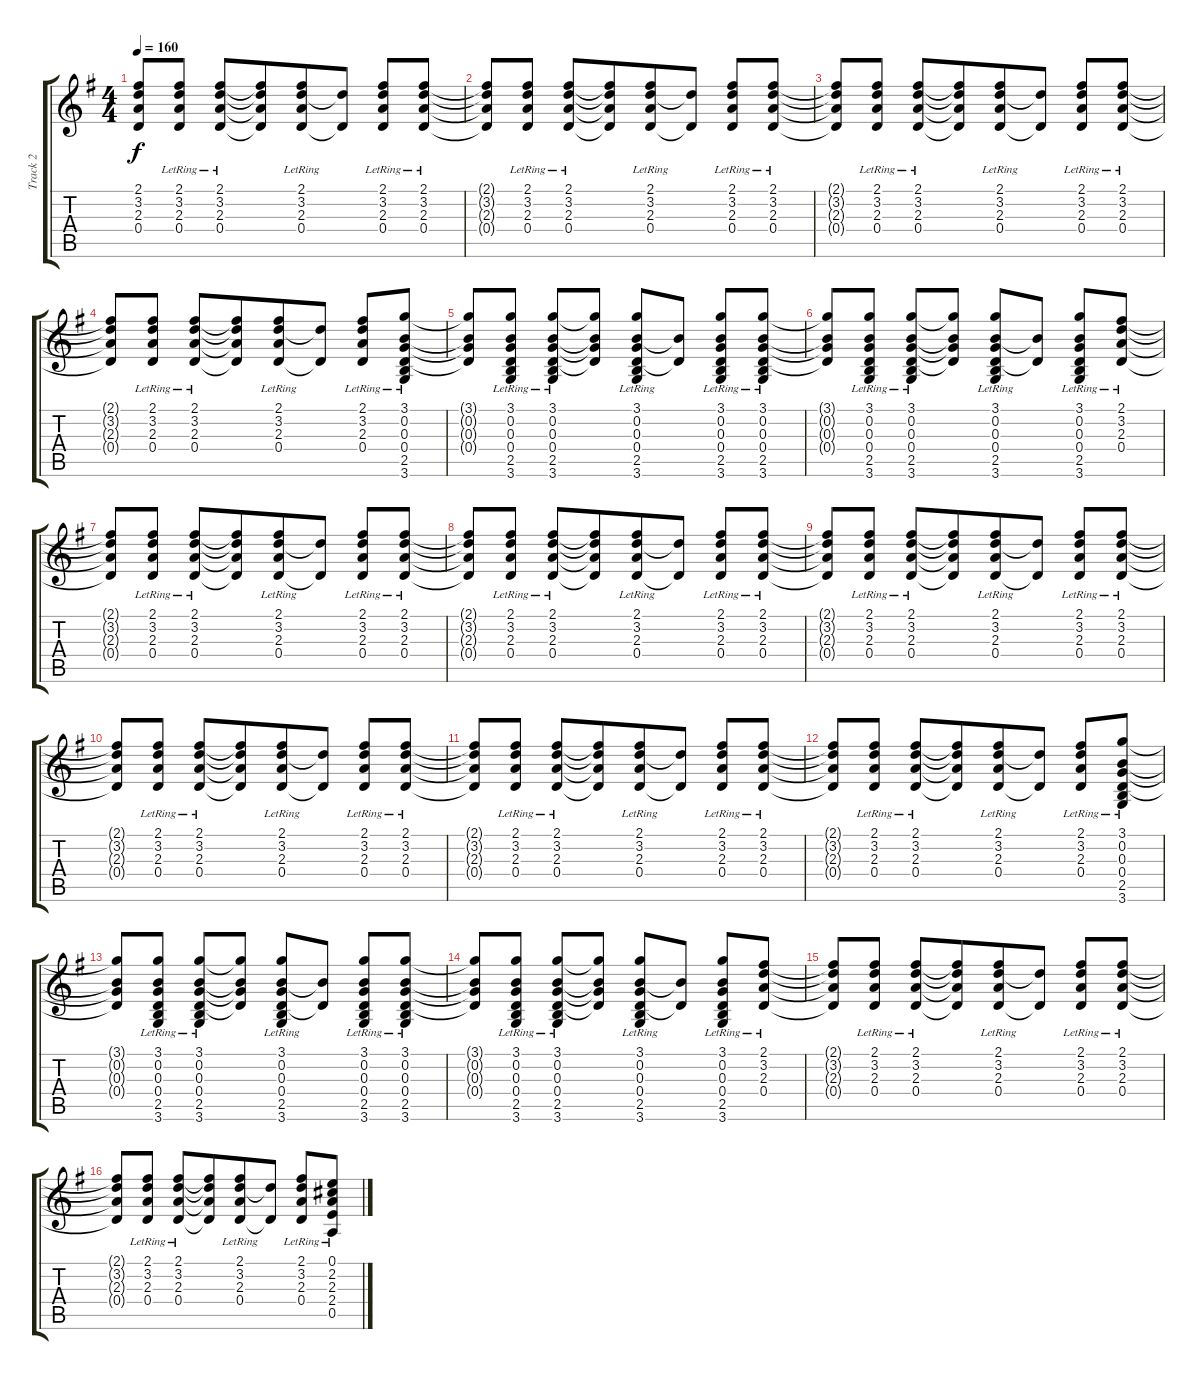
\track ("Track 2" "Track 2") {instrument acousticguitarsteel}
\staff {score tabs}
\tuning (E4 B3 G3 D3 A2 E2) {hide}
\ts (4 4)
\tempo 160
\clef g2
\ks g
(2.1{t} 3.2{t} 2.3{t} 0.4{t}).8{dy f} (2.1{lr} 3.2{lr} 2.3{lr} 0.4{lr}).8 (2.1{lr} 3.2{lr} 2.3{lr} 0.4{lr}).8 (2.1{t} 3.2{t} 2.3{t} 0.4{t}).8{beam merge} (2.1{lr} 3.2{lr} 2.3{lr} 0.4{lr}).8 (3.2{t} 0.4{t}).8 (2.1{lr} 3.2{lr} 2.3{lr} 0.4{lr}).8 (2.1{lr} 3.2{lr} 2.3{lr} 0.4{lr}).8 |
(2.1{t} 3.2{t} 2.3{t} 0.4{t}).8 (2.1{lr} 3.2{lr} 2.3{lr} 0.4{lr}).8 (2.1{lr} 3.2{lr} 2.3{lr} 0.4{lr}).8 (2.1{t} 3.2{t} 2.3{t} 0.4{t}).8{beam merge} (2.1{lr} 3.2{lr} 2.3{lr} 0.4{lr}).8 (3.2{t} 0.4{t}).8 (2.1{lr} 3.2{lr} 2.3{lr} 0.4{lr}).8 (2.1{lr} 3.2{lr} 2.3{lr} 0.4{lr}).8 |
(2.1{t} 3.2{t} 2.3{t} 0.4{t}).8 (2.1{lr} 3.2{lr} 2.3{lr} 0.4{lr}).8 (2.1{lr} 3.2{lr} 2.3{lr} 0.4{lr}).8 (2.1{t} 3.2{t} 2.3{t} 0.4{t}).8{beam merge} (2.1{lr} 3.2{lr} 2.3{lr} 0.4{lr}).8 (3.2{t} 0.4{t}).8 (2.1{lr} 3.2{lr} 2.3{lr} 0.4{lr}).8 (2.1{lr} 3.2{lr} 2.3{lr} 0.4{lr}).8 |
(2.1{t} 3.2{t} 2.3{t} 0.4{t}).8 (2.1{lr} 3.2{lr} 2.3{lr} 0.4{lr}).8 (2.1{lr} 3.2{lr} 2.3{lr} 0.4{lr}).8 (2.1{t} 3.2{t} 2.3{t} 0.4{t}).8{beam merge} (2.1{lr} 3.2{lr} 2.3{lr} 0.4{lr}).8 (3.2{t} 0.4{t}).8 (2.1{lr} 3.2{lr} 2.3{lr} 0.4{lr}).8 (3.1{lr} 0.2{lr} 0.3{lr} 0.4{lr} 2.5 3.6).8 |
(3.1{t} 0.2{t} 0.3{t} 0.4{t}).8 (3.1{lr} 0.2{lr} 0.3{lr} 0.4{lr} 2.5{lr} 3.6{lr}).8 (3.1{lr} 0.2{lr} 0.3{lr} 0.4{lr} 2.5{lr} 3.6{lr}).8 (3.1{t} 0.2{t} 0.3{t} 0.4{t}).8 (3.1{lr} 0.2{lr} 0.3{lr} 0.4{lr} 2.5{lr} 3.6{lr}).8 (0.2{t} 0.4{t}).8 (3.1{lr} 0.2{lr} 0.3{lr} 0.4{lr} 2.5{lr} 3.6{lr}).8 (3.1{lr} 0.2{lr} 0.3{lr} 0.4{lr} 2.5{lr} 3.6{lr}).8 |
(3.1{t} 0.2{t} 0.3{t} 0.4{t}).8 (3.1{lr} 0.2{lr} 0.3{lr} 0.4{lr} 2.5{lr} 3.6{lr}).8 (3.1{lr} 0.2{lr} 0.3{lr} 0.4{lr} 2.5{lr} 3.6{lr}).8 (3.1{t} 0.2{t} 0.3{t} 0.4{t}).8 (3.1{lr} 0.2{lr} 0.3{lr} 0.4{lr} 2.5{lr} 3.6{lr}).8 (0.2{t} 0.4{t}).8 (3.1{lr} 0.2{lr} 0.3{lr} 0.4{lr} 2.5{lr} 3.6{lr}).8 (2.1{lr} 3.2{lr} 2.3{lr} 0.4{lr}).8 |
(2.1{t} 3.2{t} 2.3{t} 0.4{t}).8 (2.1{lr} 3.2{lr} 2.3{lr} 0.4{lr}).8 (2.1{lr} 3.2{lr} 2.3{lr} 0.4{lr}).8 (2.1{t} 3.2{t} 2.3{t} 0.4{t}).8{beam merge} (2.1{lr} 3.2{lr} 2.3{lr} 0.4{lr}).8 (3.2{t} 0.4{t}).8 (2.1{lr} 3.2{lr} 2.3{lr} 0.4{lr}).8 (2.1{lr} 3.2{lr} 2.3{lr} 0.4{lr}).8 |
(2.1{t} 3.2{t} 2.3{t} 0.4{t}).8 (2.1{lr} 3.2{lr} 2.3{lr} 0.4{lr}).8 (2.1{lr} 3.2{lr} 2.3{lr} 0.4{lr}).8 (2.1{t} 3.2{t} 2.3{t} 0.4{t}).8{beam merge} (2.1{lr} 3.2{lr} 2.3{lr} 0.4{lr}).8 (3.2{t} 0.4{t}).8 (2.1{lr} 3.2{lr} 2.3{lr} 0.4{lr}).8 (2.1{lr} 3.2{lr} 2.3{lr} 0.4{lr}).8 |
(2.1{t} 3.2{t} 2.3{t} 0.4{t}).8 (2.1{lr} 3.2{lr} 2.3{lr} 0.4{lr}).8 (2.1{lr} 3.2{lr} 2.3{lr} 0.4{lr}).8 (2.1{t} 3.2{t} 2.3{t} 0.4{t}).8{beam merge} (2.1{lr} 3.2{lr} 2.3{lr} 0.4{lr}).8 (3.2{t} 0.4{t}).8 (2.1{lr} 3.2{lr} 2.3{lr} 0.4{lr}).8 (2.1{lr} 3.2{lr} 2.3{lr} 0.4{lr}).8 |
(2.1{t} 3.2{t} 2.3{t} 0.4{t}).8 (2.1{lr} 3.2{lr} 2.3{lr} 0.4{lr}).8 (2.1{lr} 3.2{lr} 2.3{lr} 0.4{lr}).8 (2.1{t} 3.2{t} 2.3{t} 0.4{t}).8{beam merge} (2.1{lr} 3.2{lr} 2.3{lr} 0.4{lr}).8 (3.2{t} 0.4{t}).8 (2.1{lr} 3.2{lr} 2.3{lr} 0.4{lr}).8 (2.1{lr} 3.2{lr} 2.3{lr} 0.4{lr}).8 |
(2.1{t} 3.2{t} 2.3{t} 0.4{t}).8 (2.1{lr} 3.2{lr} 2.3{lr} 0.4{lr}).8 (2.1{lr} 3.2{lr} 2.3{lr} 0.4{lr}).8 (2.1{t} 3.2{t} 2.3{t} 0.4{t}).8{beam merge} (2.1{lr} 3.2{lr} 2.3{lr} 0.4{lr}).8 (3.2{t} 0.4{t}).8 (2.1{lr} 3.2{lr} 2.3{lr} 0.4{lr}).8 (2.1{lr} 3.2{lr} 2.3{lr} 0.4{lr}).8 |
(2.1{t} 3.2{t} 2.3{t} 0.4{t}).8 (2.1{lr} 3.2{lr} 2.3{lr} 0.4{lr}).8 (2.1{lr} 3.2{lr} 2.3{lr} 0.4{lr}).8 (2.1{t} 3.2{t} 2.3{t} 0.4{t}).8{beam merge} (2.1{lr} 3.2{lr} 2.3{lr} 0.4{lr}).8 (3.2{t} 0.4{t}).8 (2.1{lr} 3.2{lr} 2.3{lr} 0.4{lr}).8 (3.1{lr} 0.2{lr} 0.3{lr} 0.4{lr} 2.5 3.6).8 |
(3.1{t} 0.2{t} 0.3{t} 0.4{t}).8 (3.1{lr} 0.2{lr} 0.3{lr} 0.4{lr} 2.5{lr} 3.6{lr}).8 (3.1{lr} 0.2{lr} 0.3{lr} 0.4{lr} 2.5{lr} 3.6{lr}).8 (3.1{t} 0.2{t} 0.3{t} 0.4{t}).8 (3.1{lr} 0.2{lr} 0.3{lr} 0.4{lr} 2.5{lr} 3.6{lr}).8 (0.2{t} 0.4{t}).8 (3.1{lr} 0.2{lr} 0.3{lr} 0.4{lr} 2.5{lr} 3.6{lr}).8 (3.1{lr} 0.2{lr} 0.3{lr} 0.4{lr} 2.5{lr} 3.6{lr}).8 |
(3.1{t} 0.2{t} 0.3{t} 0.4{t}).8 (3.1{lr} 0.2{lr} 0.3{lr} 0.4{lr} 2.5{lr} 3.6{lr}).8 (3.1{lr} 0.2{lr} 0.3{lr} 0.4{lr} 2.5{lr} 3.6{lr}).8 (3.1{t} 0.2{t} 0.3{t} 0.4{t}).8 (3.1{lr} 0.2{lr} 0.3{lr} 0.4{lr} 2.5{lr} 3.6{lr}).8 (0.2{t} 0.4{t}).8 (3.1{lr} 0.2{lr} 0.3{lr} 0.4{lr} 2.5{lr} 3.6{lr}).8 (2.1{lr} 3.2{lr} 2.3{lr} 0.4{lr}).8 |
(2.1{t} 3.2{t} 2.3{t} 0.4{t}).8 (2.1{lr} 3.2{lr} 2.3{lr} 0.4{lr}).8 (2.1{lr} 3.2{lr} 2.3{lr} 0.4{lr}).8 (2.1{t} 3.2{t} 2.3{t} 0.4{t}).8{beam merge} (2.1{lr} 3.2{lr} 2.3{lr} 0.4{lr}).8 (3.2{t} 0.4{t}).8 (2.1{lr} 3.2{lr} 2.3{lr} 0.4{lr}).8 (2.1{lr} 3.2{lr} 2.3{lr} 0.4{lr}).8 |
(2.1{t} 3.2{t} 2.3{t} 0.4{t}).8 (2.1{lr} 3.2{lr} 2.3{lr} 0.4{lr}).8 (2.1{lr} 3.2{lr} 2.3{lr} 0.4{lr}).8 (2.1{t} 3.2{t} 2.3{t} 0.4{t}).8{beam merge} (2.1{lr} 3.2{lr} 2.3{lr} 0.4{lr}).8 (3.2{t} 0.4{t}).8 (2.1{lr} 3.2{lr} 2.3{lr} 0.4{lr}).8 (0.1{lr} 2.2{lr} 2.3{lr} 2.4{lr} 0.5).8
